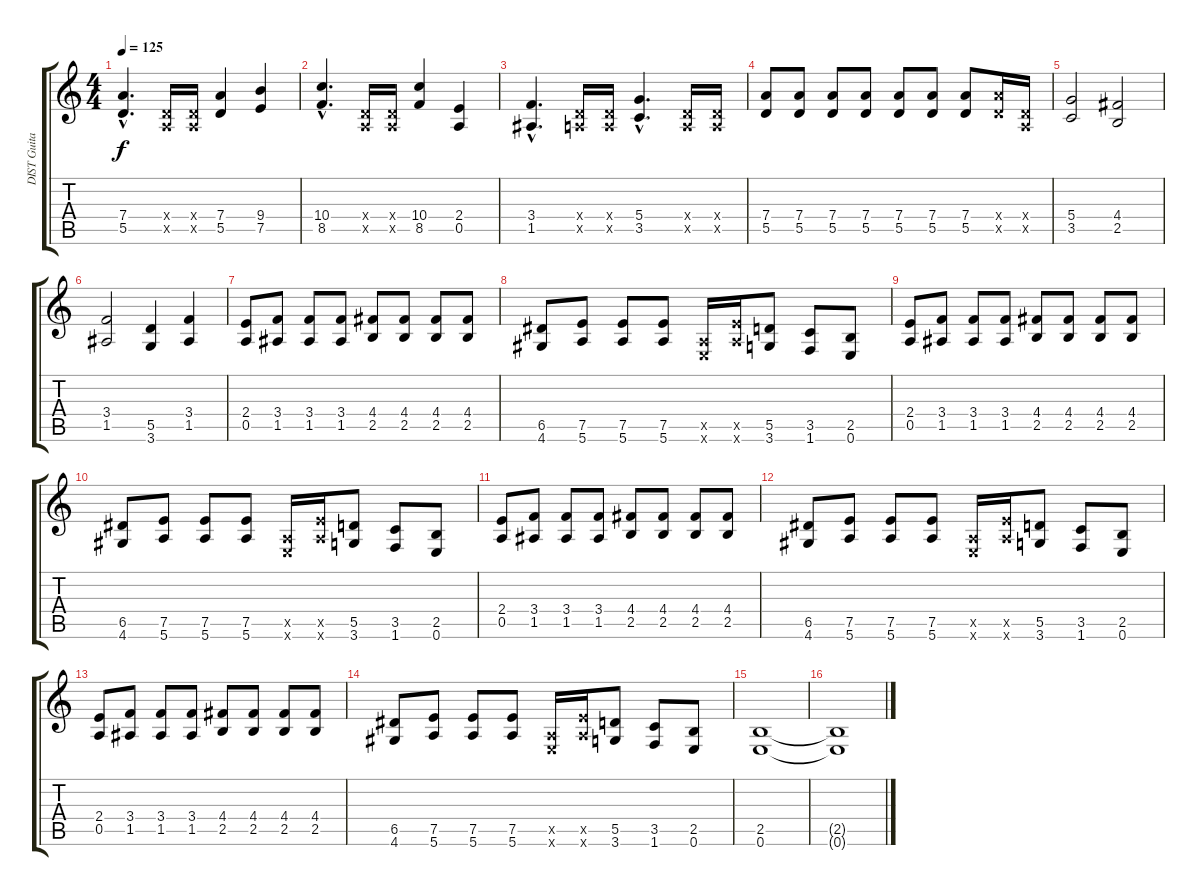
\track ("DIST Guitar" "DIST Guita") {instrument distortionguitar}
\staff {score tabs}
\tuning (E4 B3 G3 D3 A2 E2) {hide}
\ts (4 4)
\tempo 125
\clef g2
\ks c
(7.4{hac} 5.5{hac}).4{d dy f} (0.4{x} 0.5{x}).16 (0.4{x} 0.5{x}).16 (7.4 5.5).4 (9.4 7.5).4 |
(10.4{hac} 8.5{hac}).4{d} (0.4{x} 0.5{x}).16 (0.4{x} 0.5{x}).16 (10.4 8.5).4 (2.4 0.5).4 |
(3.4{hac} 1.5{hac}).4{d} (0.4{x} 0.5{x}).16 (0.4{x} 0.5{x}).16 (5.4{hac} 3.5{hac}).4{d} (0.4{x} 0.5{x}).16 (0.4{x} 0.5{x}).16 |
(7.4 5.5).8 (7.4 5.5).8 (7.4 5.5).8 (7.4 5.5).8 (7.4 5.5).8 (7.4 5.5).8 (7.4 5.5).8 (7.4{x} 5.5{x}).16 (0.4{x} 0.5{x}).16 |
(5.4 3.5).2 (4.4 2.5).2 |
(3.4 1.5).2 (5.5 3.6).4 (3.4 1.5).4 |
(2.4 0.5).8 (3.4 1.5).8 (3.4 1.5).8 (3.4 1.5).8 (4.4 2.5).8 (4.4 2.5).8 (4.4 2.5).8 (4.4 2.5).8 |
(6.5 4.6).8 (7.5 5.6).8 (7.5 5.6).8 (7.5 5.6).8 (0.5{x} 0.6{x}).16 (7.5{x} 5.6{x}).16 (5.5 3.6).8 (3.5 1.6).8 (2.5 0.6).8 |
(2.4 0.5).8 (3.4 1.5).8 (3.4 1.5).8 (3.4 1.5).8 (4.4 2.5).8 (4.4 2.5).8 (4.4 2.5).8 (4.4 2.5).8 |
(6.5 4.6).8 (7.5 5.6).8 (7.5 5.6).8 (7.5 5.6).8 (0.5{x} 0.6{x}).16 (7.5{x} 5.6{x}).16 (5.5 3.6).8 (3.5 1.6).8 (2.5 0.6).8 |
(2.4 0.5).8 (3.4 1.5).8 (3.4 1.5).8 (3.4 1.5).8 (4.4 2.5).8 (4.4 2.5).8 (4.4 2.5).8 (4.4 2.5).8 |
(6.5 4.6).8 (7.5 5.6).8 (7.5 5.6).8 (7.5 5.6).8 (0.5{x} 0.6{x}).16 (7.5{x} 5.6{x}).16 (5.5 3.6).8 (3.5 1.6).8 (2.5 0.6).8 |
(2.4 0.5).8 (3.4 1.5).8 (3.4 1.5).8 (3.4 1.5).8 (4.4 2.5).8 (4.4 2.5).8 (4.4 2.5).8 (4.4 2.5).8 |
(6.5 4.6).8 (7.5 5.6).8 (7.5 5.6).8 (7.5 5.6).8 (0.5{x} 0.6{x}).16 (7.5{x} 5.6{x}).16 (5.5 3.6).8 (3.5 1.6).8 (2.5 0.6).8 |
(2.5 0.6).1 |
(2.5{t} 0.6{t}).1
